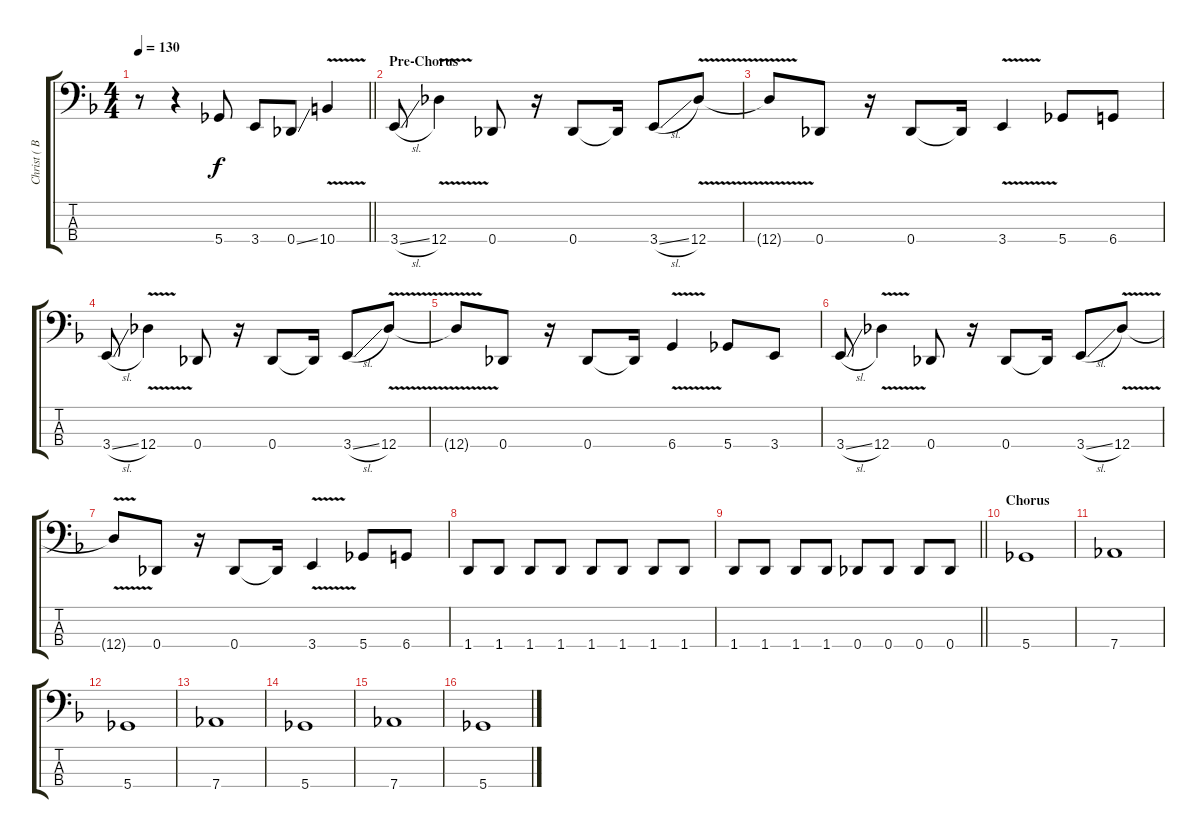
\track ("Christ ( Bass )" "Christ ( B") {instrument slapbass1}
\staff {score tabs}
\tuning (Gb2 Db2 Ab1 Db1) {hide}
\ts (4 4)
\tempo 130
\clef f4
\barLineRight lightlight
\ks f
r.8{dy f} r.4 5.4.8 3.4.8 0.4{ss}.8 10.4{v}.4 |
\section ("" "Pre-Chorus")
3.4{sl}.8 12.4{v}.4 0.4.8 r.16 0.4.8 0.4{t}.16 3.4{sl}.8 12.4{v}.8 |
12.4{t}.8 0.4.8 r.16 0.4.8 0.4{t}.16 3.4{v}.4 5.4.8 6.4.8 |
3.4{sl}.8 12.4{v}.4 0.4.8 r.16 0.4.8 0.4{t}.16 3.4{sl}.8 12.4{v}.8 |
12.4{t}.8 0.4.8 r.16 0.4.8 0.4{t}.16 6.4{v}.4 5.4.8 3.4.8 |
3.4{sl}.8 12.4{v}.4 0.4.8 r.16 0.4.8 0.4{t}.16 3.4{sl}.8 12.4{v}.8 |
12.4{t}.8 0.4.8 r.16 0.4.8 0.4{t}.16 3.4{v}.4 5.4.8 6.4.8 |
1.4.8 1.4.8 1.4.8 1.4.8 1.4.8 1.4.8 1.4.8 1.4.8 |
\barLineRight lightlight
1.4.8 1.4.8 1.4.8 1.4.8 0.4.8 0.4.8 0.4.8 0.4.8 |
\section ("" "Chorus")
5.4.1 |
7.4.1 |
5.4.1 |
7.4.1 |
5.4.1 |
7.4.1 |
5.4.1
